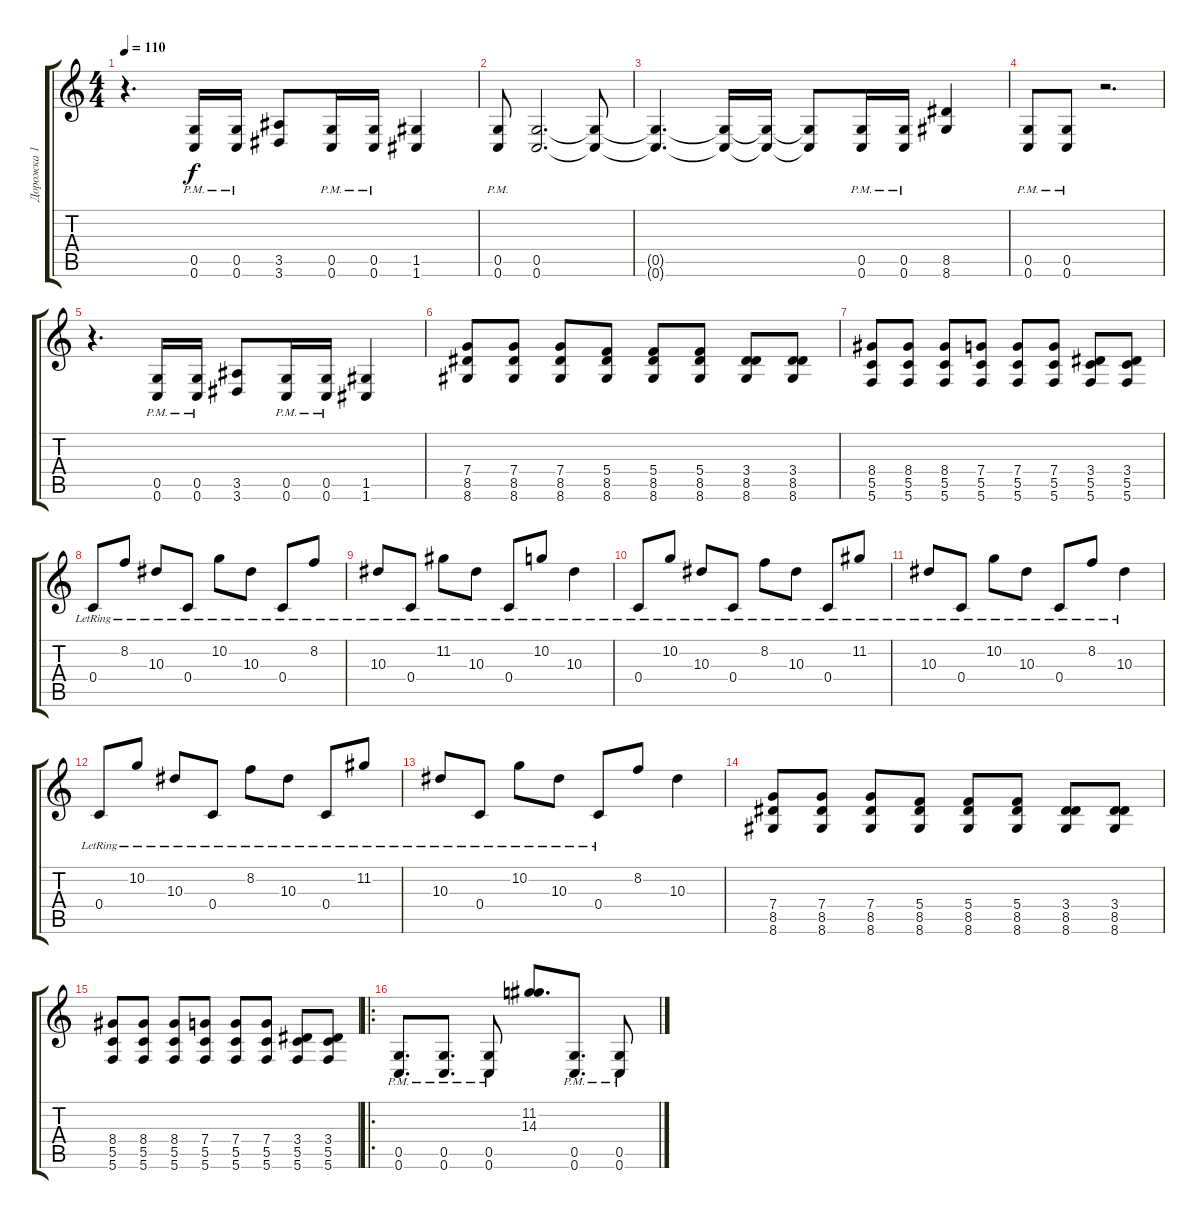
\track ("Дорожка 1" "Дорожка 1") {instrument distortionguitar}
\staff {score tabs}
\tuning (D4 A3 F3 C3 G2 C2) {hide}
\ts (4 4)
\tempo 110
\clef g2
\ks c
r.4{d dy f} (0.5{pm} 0.6{pm}).16 (0.5{pm} 0.6{pm}).16 (3.5 3.6).8 (0.5{pm} 0.6{pm}).16 (0.5{pm} 0.6{pm}).16 (1.5 1.6).4 |
(0.5{pm} 0.6{pm}).8 (0.5 0.6).2{d} (0.5{t} 0.6{t}).8 |
(0.5{t} 0.6{t}).4{d} (0.5{t} 0.6{t}).16 (0.5{t} 0.6{t}).16 (0.5{t} 0.6{t}).8 (0.5{pm} 0.6{pm}).16 (0.5{pm} 0.6{pm}).16 (8.5 8.6).4 |
(0.5{pm} 0.6{pm}).8 (0.5{pm} 0.6{pm}).8 r.2{d} |
r.4{d} (0.5{pm} 0.6{pm}).16 (0.5{pm} 0.6{pm}).16 (3.5 3.6).8 (0.5{pm} 0.6{pm}).16 (0.5{pm} 0.6{pm}).16 (1.5 1.6).4 |
(7.4 8.5 8.6).8 (7.4 8.5 8.6).8 (7.4 8.5 8.6).8 (5.4 8.5 8.6).8 (5.4 8.5 8.6).8 (5.4 8.5 8.6).8 (3.4 8.5 8.6).8 (3.4 8.5 8.6).8 |
(8.4 5.5 5.6).8 (8.4 5.5 5.6).8 (8.4 5.5 5.6).8 (7.4 5.5 5.6).8 (7.4 5.5 5.6).8 (7.4 5.5 5.6).8 (3.4 5.5 5.6).8 (3.4 5.5 5.6).8 |
0.4{lr}.8{volume 10} 8.2{lr}.8 10.3{lr}.8 0.4{lr}.8 10.2{lr}.8 10.3{lr}.8 0.4{lr}.8 8.2{lr}.8 |
10.3{lr}.8 0.4{lr}.8 11.2{lr}.8 10.3{lr}.8 0.4{lr}.8 10.2{lr}.8 10.3{lr}.4 |
0.4{lr}.8 10.2{lr}.8 10.3{lr}.8 0.4{lr}.8 8.2{lr}.8 10.3{lr}.8 0.4{lr}.8 11.2{lr}.8 |
10.3{lr}.8 0.4{lr}.8 10.2{lr}.8 10.3{lr}.8 0.4{lr}.8 8.2{lr}.8 10.3{lr}.4 |
0.4{lr}.8 10.2{lr}.8 10.3{lr}.8 0.4{lr}.8 8.2{lr}.8 10.3{lr}.8 0.4{lr}.8 11.2{lr}.8 |
10.3{lr}.8 0.4{lr}.8 10.2{lr}.8 10.3{lr}.8 0.4{lr}.8 8.2.8 10.3.4 |
(7.4 8.5 8.6).8{volume 16} (7.4 8.5 8.6).8 (7.4 8.5 8.6).8 (5.4 8.5 8.6).8 (5.4 8.5 8.6).8 (5.4 8.5 8.6).8 (3.4 8.5 8.6).8 (3.4 8.5 8.6).8 |
(8.4 5.5 5.6).8 (8.4 5.5 5.6).8 (8.4 5.5 5.6).8 (7.4 5.5 5.6).8 (7.4 5.5 5.6).8 (7.4 5.5 5.6).8 (3.4 5.5 5.6).8 (3.4 5.5 5.6).8 |
\ro
(0.5{pm} 0.6{pm}).8{d} (0.5{pm} 0.6{pm}).8{d} (0.5{pm} 0.6{pm}).8 (11.2 14.3).8{d} (0.5{pm} 0.6{pm}).8{d} (0.5{pm} 0.6{pm}).8
